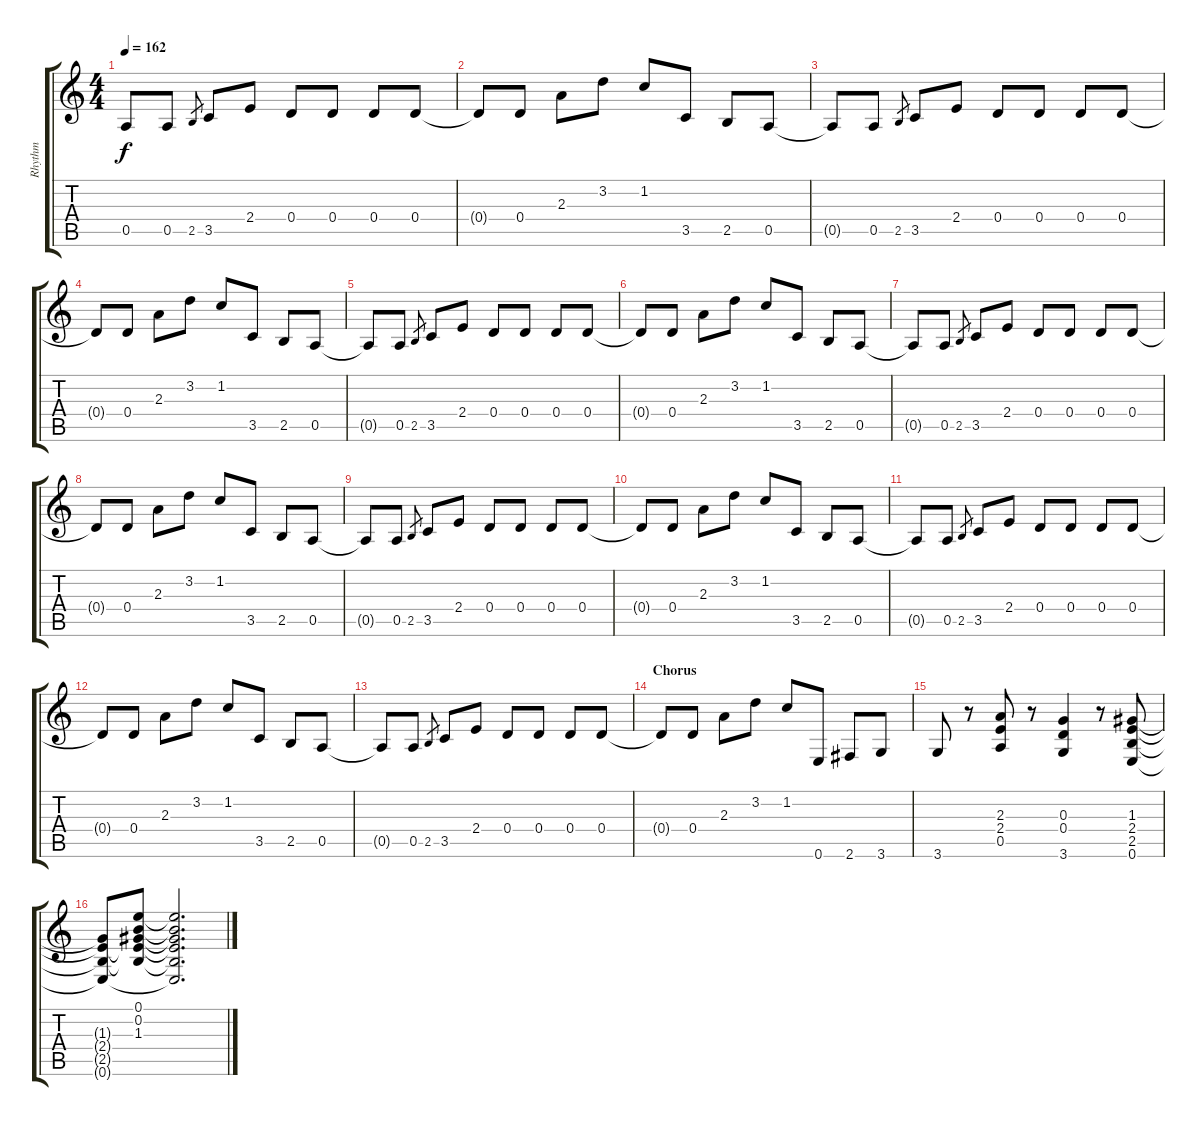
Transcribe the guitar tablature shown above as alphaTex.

\track ("Rhythm" "Rhythm") {instrument overdrivenguitar}
\staff {score tabs}
\tuning (E4 B3 G3 D3 A2 E2) {hide}
\ts (4 4)
\tempo 162
\clef g2
\ks c
0.5{t}.8{dy f} 0.5.8 2.5.8{gr} 3.5.8 2.4.8 0.4.8 0.4.8 0.4.8 0.4.8 |
0.4{t}.8 0.4.8 2.3.8 3.2.8 1.2.8 3.5.8 2.5.8 0.5.8 |
0.5{t}.8 0.5.8 2.5.8{gr} 3.5.8 2.4.8 0.4.8 0.4.8 0.4.8 0.4.8 |
0.4{t}.8 0.4.8 2.3.8 3.2.8 1.2.8 3.5.8 2.5.8 0.5.8 |
0.5{t}.8 0.5.8 2.5.8{gr} 3.5.8 2.4.8 0.4.8 0.4.8 0.4.8 0.4.8 |
0.4{t}.8 0.4.8 2.3.8 3.2.8 1.2.8 3.5.8 2.5.8 0.5.8 |
0.5{t}.8 0.5.8 2.5.8{gr} 3.5.8 2.4.8 0.4.8 0.4.8 0.4.8 0.4.8 |
0.4{t}.8 0.4.8 2.3.8 3.2.8 1.2.8 3.5.8 2.5.8 0.5.8 |
0.5{t}.8 0.5.8 2.5.8{gr} 3.5.8 2.4.8 0.4.8 0.4.8 0.4.8 0.4.8 |
0.4{t}.8 0.4.8 2.3.8 3.2.8 1.2.8 3.5.8 2.5.8 0.5.8 |
0.5{t}.8 0.5.8 2.5.8{gr} 3.5.8 2.4.8 0.4.8 0.4.8 0.4.8 0.4.8 |
0.4{t}.8 0.4.8 2.3.8 3.2.8 1.2.8 3.5.8 2.5.8 0.5.8 |
0.5{t}.8 0.5.8 2.5.8{gr} 3.5.8 2.4.8 0.4.8 0.4.8 0.4.8 0.4.8 |
\section ("" "Chorus")
0.4{t}.8 0.4.8 2.3.8 3.2.8 1.2.8 0.6.8 2.6.8 3.6.8 |
3.6.8 r.8 (2.3 2.4 0.5).8{volume 11} r.8 (0.3 0.4 3.6).4 r.8 (1.3 2.4 2.5 0.6).8 |
(1.3{t} 2.4{t} 2.5{t} 0.6{t}).8 (0.1 0.2 1.3 2.4{t} 2.5{t}).8 (0.1{t} 0.2{t} 1.3{t} 2.4{t} 2.5{t} 0.6{t}).2{d}
